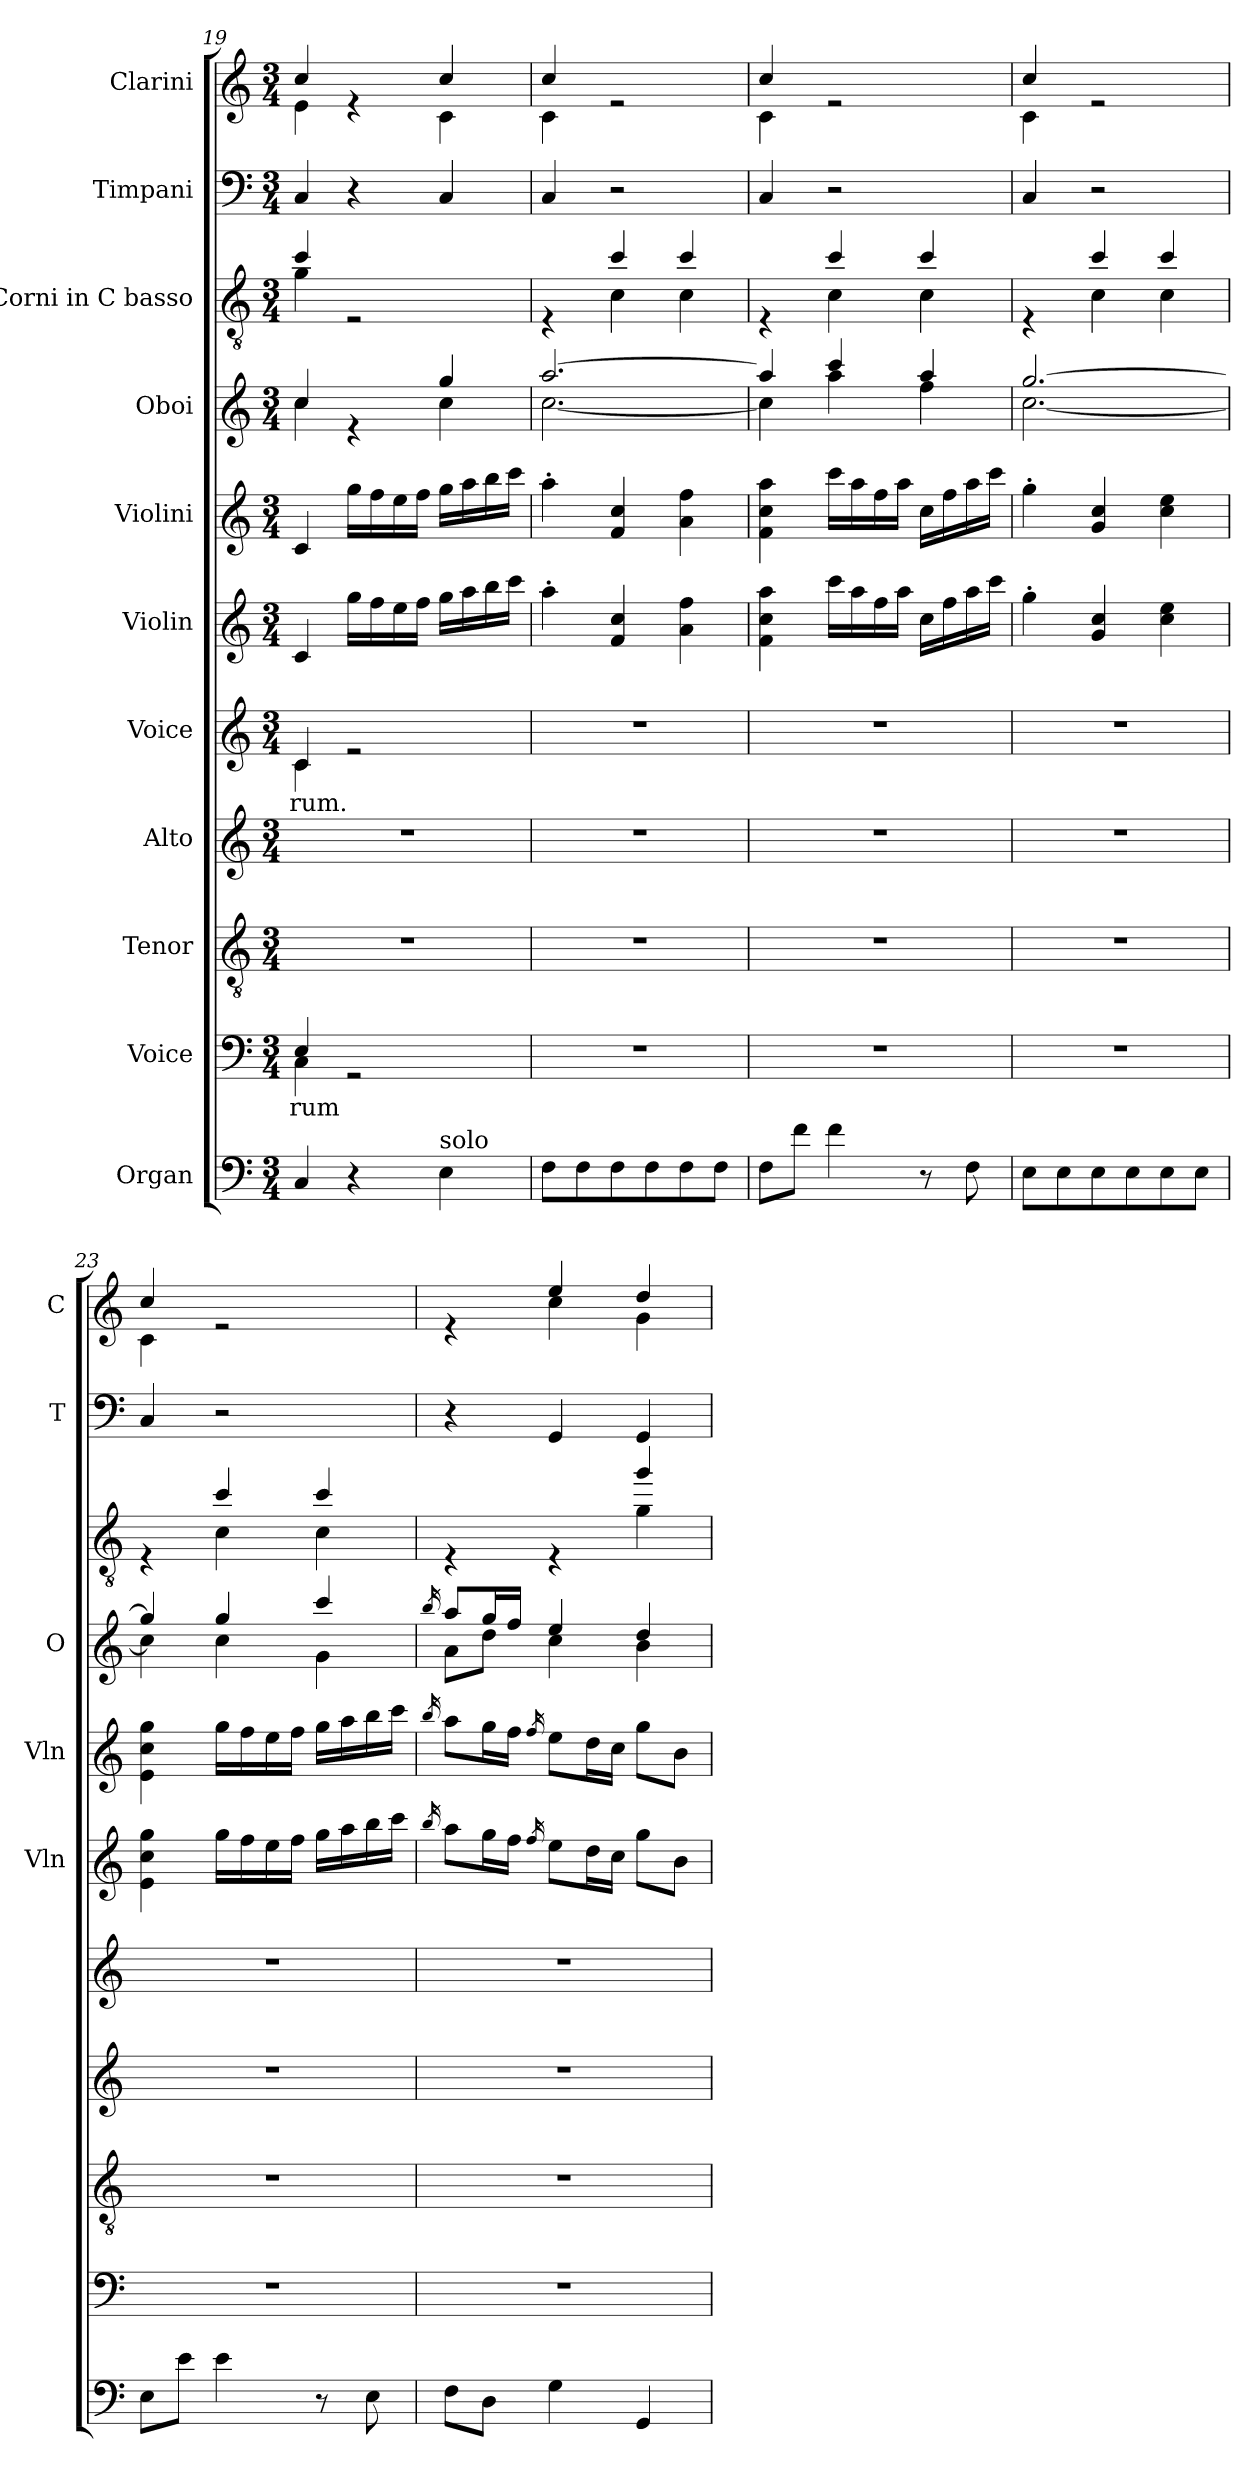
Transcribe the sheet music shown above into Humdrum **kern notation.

**kern	**kern	**text	**kern	**kern	**kern	**text	**kern	**kern	**kern	**kern	**kern	**kern
*part11	*part10	*part10	*part9	*part8	*part7	*part7	*part6	*part5	*part4	*part3	*part2	*part1
*staff11	*staff10	*staff10	*staff9	*staff8	*staff7	*staff7	*staff6	*staff5	*staff4	*staff3	*staff2	*staff1
*I"Organ	*I"Voice	*	*I"Tenor	*I"Alto	*I"Voice	*	*I"Violin	*I"Violini	*I"Oboi	*I"Corni in C basso	*I"Timpani	*I"Clarini
*	*	*	*	*	*	*	*I'Vln	*I'Vln	*I'O	*	*I'T	*I'C
!!LO:PB:g=z
*clefF4	*clefF4	*	*clefGv2	*clefG2	*clefG2	*	*clefG2	*clefG2	*clefG2	*clefGv2	*clefF4	*clefG2
*	*	*	*	*	*	*	*	*	*	*ITrd7c12	*	*
*k[]	*k[]	*	*k[]	*k[]	*k[]	*	*k[]	*k[]	*k[]	*k[]	*k[]	*k[]
*M3/4	*M3/4	*	*M3/4	*M3/4	*M3/4	*	*M3/4	*M3/4	*M3/4	*M3/4	*M3/4	*M3/4
=19	=19	=19	=19	=19	=19	=19	=19	=19	=19	=19	=19	=19
!	!	!LO:LY:b	!	!	!	!LO:LY:b	!	!	!	!	!	!
*	*^	*	*	*	*^	*	*	*	*^	*^	*	*^
4C/	4E/	4C\	-rum	2.r	2.r	4c/	4c\	-rum.	4c/	4c/	4cc/	4cc\	4c/	4G\	4C/	4cc/	4e\
4r	2rGG	2ryy	.	.	.	2re	2ryy	.	16gg\LL	16gg\LL	4re	4ryy	2rE	2ryy	4r	4re	4ryy
.	.	.	.	.	.	.	.	.	16ff\	16ff\	.	.	.	.	.	.	.
.	.	.	.	.	.	.	.	.	16ee\	16ee\	.	.	.	.	.	.	.
.	.	.	.	.	.	.	.	.	16ff\JJ	16ff\JJ	.	.	.	.	.	.	.
!LO:TX:a:t=solo	!	!	!	!	!	!	!	!	!	!	!	!	!	!	!	!	!
4E\	.	.	.	.	.	.	.	.	16gg\LL	16gg\LL	4gg/	4cc\	.	.	4C/	4cc/	4c\
.	.	.	.	.	.	.	.	.	16aa\	16aa\	.	.	.	.	.	.	.
.	.	.	.	.	.	.	.	.	16bb\	16bb\	.	.	.	.	.	.	.
.	.	.	.	.	.	.	.	.	16ccc\JJ	16ccc\JJ	.	.	.	.	.	.	.
*	*v	*v	*	*	*	*v	*v	*	*	*	*	*	*	*	*	*	*
=20	=20	=20	=20	=20	=20	=20	=20	=20	=20	=20	=20	=20	=20	=20	=20
8F\L	2.r	.	2.r	2.r	2.r	.	4aa'\	4aa'\	[2.aa/	[2.cc\	4rE	4ryy	4C/	4cc/	4c\
8F\	.	.	.	.	.	.	.	.	.	.	.	.	.	.	.
8F\	.	.	.	.	.	.	4f/ 4cc/	4f/ 4cc/	.	.	4c/	4C\	2r	2re	2ryy
8F\	.	.	.	.	.	.	.	.	.	.	.	.	.	.	.
8F\	.	.	.	.	.	.	4a\ 4ff\	4a\ 4ff\	.	.	4c/	4C\	.	.	.
8F\J	.	.	.	.	.	.	.	.	.	.	.	.	.	.	.
=21	=21	=21	=21	=21	=21	=21	=21	=21	=21	=21	=21	=21	=21	=21	=21
8F\L	2.r	.	2.r	2.r	2.r	.	4f\ 4cc\ 4aa\	4f\ 4cc\ 4aa\	4aa/]	4cc\]	4rE	4ryy	4C/	4cc/	4c\
8f\J	.	.	.	.	.	.	.	.	.	.	.	.	.	.	.
4f\	.	.	.	.	.	.	16ccc\LL	16ccc\LL	4ccc/	4aa\	4c/	4C\	2r	2re	2ryy
.	.	.	.	.	.	.	16aa\	16aa\	.	.	.	.	.	.	.
.	.	.	.	.	.	.	16ff\	16ff\	.	.	.	.	.	.	.
.	.	.	.	.	.	.	16aa\JJ	16aa\JJ	.	.	.	.	.	.	.
8r	.	.	.	.	.	.	16cc\LL	16cc\LL	4aa/	4ff\	4c/	4C\	.	.	.
.	.	.	.	.	.	.	16ff\	16ff\	.	.	.	.	.	.	.
8F\	.	.	.	.	.	.	16aa\	16aa\	.	.	.	.	.	.	.
.	.	.	.	.	.	.	16ccc\JJ	16ccc\JJ	.	.	.	.	.	.	.
=22	=22	=22	=22	=22	=22	=22	=22	=22	=22	=22	=22	=22	=22	=22	=22
8E\L	2.r	.	2.r	2.r	2.r	.	4gg'\	4gg'\	[2.gg/	[2.cc\	4rE	4ryy	4C/	4cc/	4c\
8E\	.	.	.	.	.	.	.	.	.	.	.	.	.	.	.
8E\	.	.	.	.	.	.	4g/ 4cc/	4g/ 4cc/	.	.	4c/	4C\	2r	2re	2ryy
8E\	.	.	.	.	.	.	.	.	.	.	.	.	.	.	.
8E\	.	.	.	.	.	.	4cc\ 4ee\	4cc\ 4ee\	.	.	4c/	4C\	.	.	.
8E\J	.	.	.	.	.	.	.	.	.	.	.	.	.	.	.
=23	=23	=23	=23	=23	=23	=23	=23	=23	=23	=23	=23	=23	=23	=23	=23
8E\L	2.r	.	2.r	2.r	2.r	.	4e\ 4cc\ 4gg\	4e\ 4cc\ 4gg\	4gg/]	4cc\]	4rE	4ryy	4C/	4cc/	4c\
8e\J	.	.	.	.	.	.	.	.	.	.	.	.	.	.	.
4e\	.	.	.	.	.	.	16gg\LL	16gg\LL	4gg/	4cc\	4c/	4C\	2r	2re	2ryy
.	.	.	.	.	.	.	16ff\	16ff\	.	.	.	.	.	.	.
.	.	.	.	.	.	.	16ee\	16ee\	.	.	.	.	.	.	.
.	.	.	.	.	.	.	16ff\JJ	16ff\JJ	.	.	.	.	.	.	.
8r	.	.	.	.	.	.	16gg\LL	16gg\LL	4ccc/	4g\	4c/	4C\	.	.	.
.	.	.	.	.	.	.	16aa\	16aa\	.	.	.	.	.	.	.
8E\	.	.	.	.	.	.	16bb\	16bb\	.	.	.	.	.	.	.
.	.	.	.	.	.	.	16ccc\JJ	16ccc\JJ	.	.	.	.	.	.	.
!!LO:PB:g=z	!!
=24	=24	=24	=24	=24	=24	=24	=24	=24	=24	=24	=24	=24	=24	=24	=24
.	.	.	.	.	.	.	16qbb/	16qbb/	16qbb/	.	.	.	.	.	.
8F\L	2.r	.	2.r	2.r	2.r	.	8aa\L	8aa\L	8aa/L	8a\L	4rE	2ryy	4r	4re	4ryy
8D\J	.	.	.	.	.	.	16gg\L	16gg\L	16gg/L	8dd\J	.	.	.	.	.
.	.	.	.	.	.	.	16ff\JJ	16ff\JJ	16ff/JJ	.	.	.	.	.	.
.	.	.	.	.	.	.	16qff/	16qff/	.	.	.	.	.	.	.
4G\	.	.	.	.	.	.	8ee\L	8ee\L	4ee/	4cc\	4rE	.	4GG/	4ee/	4cc\
.	.	.	.	.	.	.	16dd\L	16dd\L	.	.	.	.	.	.	.
.	.	.	.	.	.	.	16cc\JJ	16cc\JJ	.	.	.	.	.	.	.
4GG/	.	.	.	.	.	.	8gg\L	8gg\L	4dd/	4b\	4g/	4G\	4GG/	4dd/	4g\
.	.	.	.	.	.	.	8b\J	8b\J	.	.	.	.	.	.	.
*	*	*	*	*	*	*	*	*	*v	*v	*	*	*	*v	*v
*	*	*	*	*	*	*	*	*	*	*v	*v	*	*
=	=	=	=	=	=	=	=	=	=	=	=	=
*-	*-	*-	*-	*-	*-	*-	*-	*-	*-	*-	*-	*-
